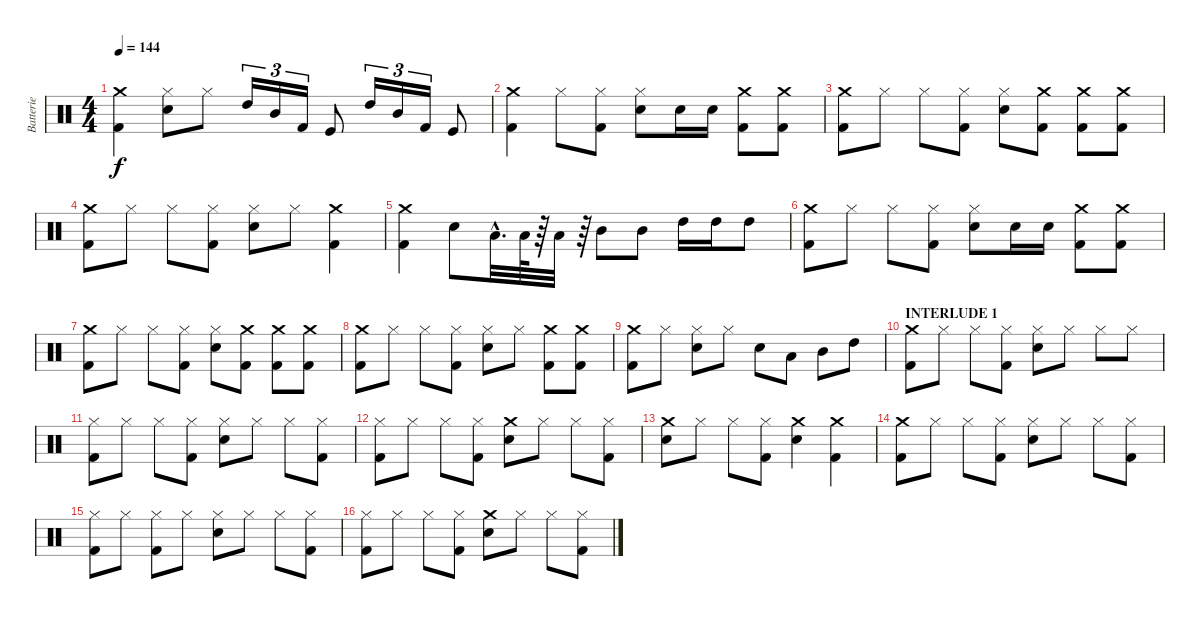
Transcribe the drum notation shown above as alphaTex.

\track ("Batterie" "Batterie") {instrument percussion}
\staff {score}
\articulation defaults
\ts (4 4)
\tempo 144
\clef neutral
\ks c
("Kick (hit) 2" "Crash medium (hit)").4{dy f} ("Hi-Hat (closed)" "Snare (hit) 2").8 "Hi-Hat (closed)".8 "High Tom (hit)".16{tu (3 2)} "Mid Tom (hit)".16{tu (3 2)} "Kick (hit) 2".16{tu (3 2)} "Kick (hit)".8 "High Tom (hit)".16{tu (3 2)} "Mid Tom (hit)".16{tu (3 2)} "Kick (hit) 2".16{tu (3 2)} "Kick (hit)".8 |
("Kick (hit) 2" "Crash medium (hit)").4 "Hi-Hat (closed)".8 ("Kick (hit) 2" "Hi-Hat (closed)").8 ("Snare (hit) 2" "Hi-Hat (closed)").8 "Snare (hit) 2".16 "Snare (hit) 2".16 ("Crash medium (hit)" "Kick (hit) 2").8 ("Crash medium (hit)" "Kick (hit) 2").8 |
("Kick (hit) 2" "Crash medium (hit)").8 "Hi-Hat (closed)".8 "Hi-Hat (closed)".8 ("Kick (hit) 2" "Hi-Hat (closed)").8 ("Snare (hit) 2" "Hi-Hat (closed)").8 ("Kick (hit) 2" "Crash medium (hit)").8 ("Kick (hit) 2" "Crash medium (hit)").8 ("Kick (hit) 2" "Crash medium (hit)").8 |
("Kick (hit) 2" "Crash medium (hit)").8 "Hi-Hat (closed)".8 "Hi-Hat (closed)".8 ("Kick (hit) 2" "Hi-Hat (closed)").8 ("Snare (hit) 2" "Hi-Hat (closed)").8 "Hi-Hat (closed)".8 ("Crash medium (hit)" "Kick (hit) 2").4 |
("Kick (hit) 2" "Crash medium (hit)").4 "Snare (hit) 2".8 "Low Tom (hit)"{hac}.32{d} "Low Tom (hit)".64 r.64 "Low Tom (hit)".32 r.64 "Mid Tom (hit)".8 "Mid Tom (hit)".8 "High Tom (hit)".16 "High Tom (hit)".16 "High Tom (hit)".8 |
("Kick (hit) 2" "Crash medium (hit)").8 "Hi-Hat (closed)".8 "Hi-Hat (closed)".8 ("Kick (hit) 2" "Hi-Hat (closed)").8 ("Snare (hit) 2" "Hi-Hat (closed)").8 "Snare (hit) 2".16 "Snare (hit) 2".16 ("Kick (hit) 2" "Crash medium (hit)").8 ("Kick (hit) 2" "Crash medium (hit)").8 |
("Crash medium (hit)" "Kick (hit) 2").8 "Hi-Hat (closed)".8 "Hi-Hat (closed)".8 ("Kick (hit) 2" "Hi-Hat (closed)").8 ("Snare (hit) 2" "Hi-Hat (closed)").8 ("Kick (hit) 2" "Crash medium (hit)").8 ("Kick (hit) 2" "Crash medium (hit)").8 ("Kick (hit) 2" "Crash medium (hit)").8 |
("Crash medium (hit)" "Kick (hit) 2").8 "Hi-Hat (closed)".8 "Hi-Hat (closed)".8 ("Kick (hit) 2" "Hi-Hat (closed)").8 ("Snare (hit) 2" "Hi-Hat (closed)").8 "Hi-Hat (closed)".8 ("Kick (hit) 2" "Crash medium (hit)").8 ("Kick (hit) 2" "Crash medium (hit)").8 |
("Kick (hit) 2" "Crash medium (hit)").8 "Hi-Hat (closed)".8 ("Snare (hit) 2" "Hi-Hat (closed)").8 "Hi-Hat (closed)".8 "Snare (hit) 2".8 "Low Tom (hit)".8 "Mid Tom (hit)".8 "High Tom (hit)".8 |
\section ("" "INTERLUDE 1")
("Crash medium (hit)" "Kick (hit) 2").8 "Hi-Hat (closed)".8 "Hi-Hat (closed)".8 ("Kick (hit) 2" "Hi-Hat (closed)").8 ("Snare (hit) 2" "Hi-Hat (closed)").8 "Hi-Hat (closed)".8 "Hi-Hat (closed)".8 "Hi-Hat (closed)".8 |
("Hi-Hat (closed)" "Kick (hit) 2").8 "Hi-Hat (closed)".8 "Hi-Hat (closed)".8 ("Kick (hit) 2" "Hi-Hat (closed)").8 ("Hi-Hat (closed)" "Snare (hit) 2").8 "Hi-Hat (closed)".8 "Hi-Hat (closed)".8 ("Kick (hit) 2" "Hi-Hat (closed)").8 |
("Hi-Hat (closed)" "Kick (hit) 2").8 "Hi-Hat (closed)".8 "Hi-Hat (closed)".8 ("Kick (hit) 2" "Hi-Hat (closed)").8 ("Crash medium (hit)" "Snare (hit) 2").8 "Hi-Hat (closed)".8 "Hi-Hat (closed)".8 ("Kick (hit) 2" "Hi-Hat (closed)").8 |
("Snare (hit) 2" "Crash medium (hit)").8 "Hi-Hat (closed)".8 "Hi-Hat (closed)".8 ("Kick (hit) 2" "Hi-Hat (closed)").8 ("Snare (hit) 2" "Crash medium (hit)").4 ("Crash medium (hit)" "Kick (hit) 2").4 |
("Crash medium (hit)" "Kick (hit) 2").8 "Hi-Hat (closed)".8 "Hi-Hat (closed)".8 ("Kick (hit) 2" "Hi-Hat (closed)").8 ("Snare (hit) 2" "Hi-Hat (closed)").8 "Hi-Hat (closed)".8 "Hi-Hat (closed)".8 ("Kick (hit) 2" "Hi-Hat (closed)").8 |
("Kick (hit) 2" "Hi-Hat (closed)").8 "Hi-Hat (closed)".8 ("Kick (hit) 2" "Hi-Hat (closed)").8 "Hi-Hat (closed)".8 ("Snare (hit) 2" "Hi-Hat (closed)").8 "Hi-Hat (closed)".8 "Hi-Hat (closed)".8 ("Kick (hit) 2" "Hi-Hat (closed)").8 |
("Kick (hit) 2" "Hi-Hat (closed)").8 "Hi-Hat (closed)".8 "Hi-Hat (closed)".8 ("Kick (hit) 2" "Hi-Hat (closed)").8 ("Snare (hit) 2" "Crash medium (hit)").8 "Hi-Hat (closed)".8 "Hi-Hat (closed)".8 ("Kick (hit) 2" "Hi-Hat (closed)").8
